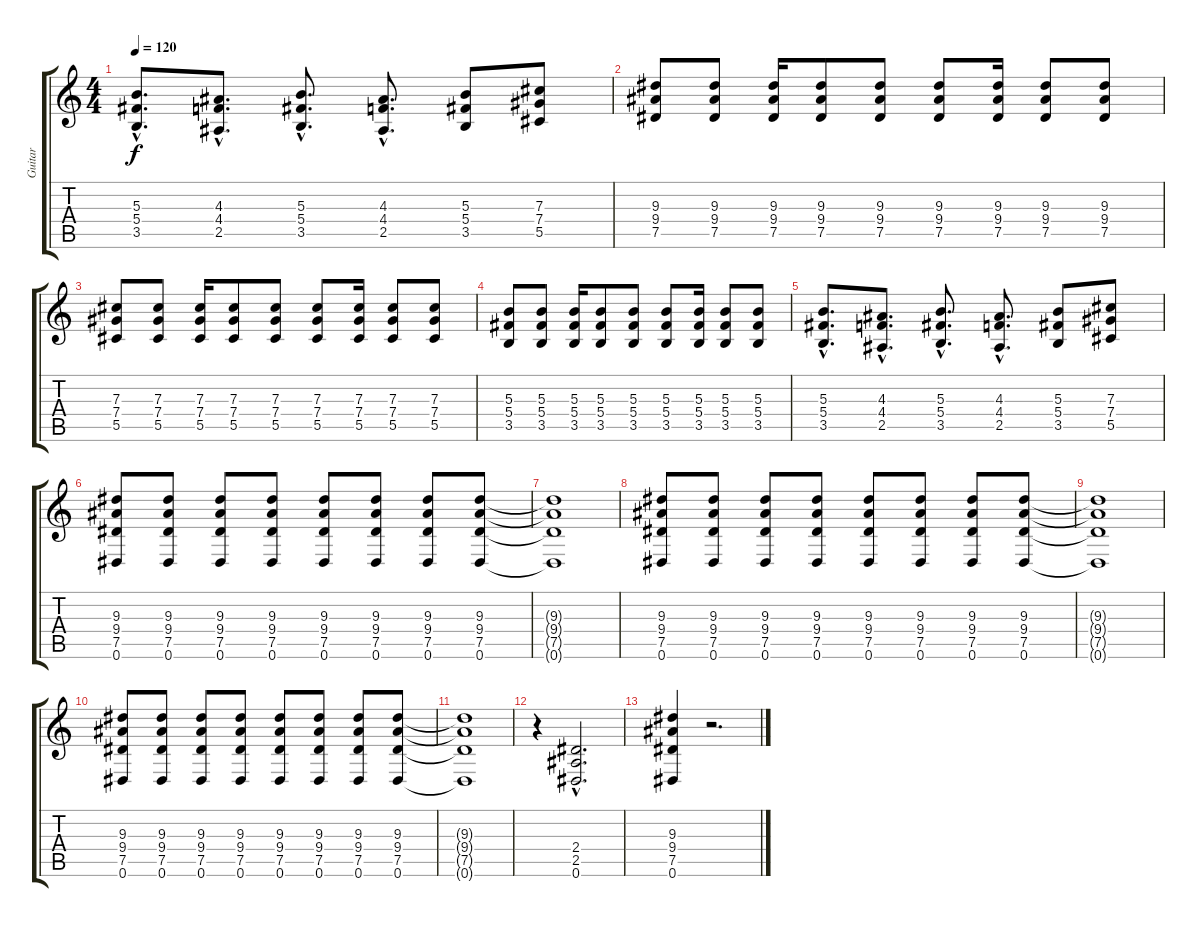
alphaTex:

\track ("Guitar" "Guitar") {instrument distortionguitar}
\staff {score tabs}
\tuning (Eb4 Bb3 Gb3 Db3 Ab2 Eb2) {hide}
\ts (4 4)
\tempo 120
\clef g2
\ks c
(5.3{hac} 5.4{hac} 3.5{hac}).8{d dy f} (4.3{hac} 4.4{hac} 2.5{hac}).8{d} (5.3{hac} 5.4{hac} 3.5{hac}).8{d} (4.3{hac} 4.4{hac} 2.5{hac}).8{d} (5.3 5.4 3.5).8 (7.3 7.4 5.5).8 |
(9.3 9.4 7.5).8 (9.3 9.4 7.5).8 (9.3 9.4 7.5).16 (9.3 9.4 7.5).8 (9.3 9.4 7.5).8 (9.3 9.4 7.5).8 (9.3 9.4 7.5).16 (9.3 9.4 7.5).8 (9.3 9.4 7.5).8 |
(7.3 7.4 5.5).8 (7.3 7.4 5.5).8 (7.3 7.4 5.5).16 (7.3 7.4 5.5).8 (7.3 7.4 5.5).8 (7.3 7.4 5.5).8 (7.3 7.4 5.5).16 (7.3 7.4 5.5).8 (7.3 7.4 5.5).8 |
(5.3 5.4 3.5).8 (5.3 5.4 3.5).8 (5.3 5.4 3.5).16 (5.3 5.4 3.5).8 (5.3 5.4 3.5).8 (5.3 5.4 3.5).8 (5.3 5.4 3.5).16 (5.3 5.4 3.5).8 (5.3 5.4 3.5).8 |
(5.3{hac} 5.4{hac} 3.5{hac}).8{d} (4.3{hac} 4.4{hac} 2.5{hac}).8{d} (5.3{hac} 5.4{hac} 3.5{hac}).8{d} (4.3{hac} 4.4{hac} 2.5{hac}).8{d} (5.3 5.4 3.5).8 (7.3 7.4 5.5).8 |
(9.3 9.4 7.5 0.6).8 (9.3 9.4 7.5 0.6).8 (9.3 9.4 7.5 0.6).8 (9.3 9.4 7.5 0.6).8 (9.3 9.4 7.5 0.6).8 (9.3 9.4 7.5 0.6).8 (9.3 9.4 7.5 0.6).8 (9.3 9.4 7.5 0.6).8 |
(9.3{t} 9.4{t} 7.5{t} 0.6{t}).1 |
(9.3 9.4 7.5 0.6).8 (9.3 9.4 7.5 0.6).8 (9.3 9.4 7.5 0.6).8 (9.3 9.4 7.5 0.6).8 (9.3 9.4 7.5 0.6).8 (9.3 9.4 7.5 0.6).8 (9.3 9.4 7.5 0.6).8 (9.3 9.4 7.5 0.6).8 |
(9.3{t} 9.4{t} 7.5{t} 0.6{t}).1 |
(9.3 9.4 7.5 0.6).8 (9.3 9.4 7.5 0.6).8 (9.3 9.4 7.5 0.6).8 (9.3 9.4 7.5 0.6).8 (9.3 9.4 7.5 0.6).8 (9.3 9.4 7.5 0.6).8 (9.3 9.4 7.5 0.6).8 (9.3 9.4 7.5 0.6).8 |
(9.3{t} 9.4{t} 7.5{t} 0.6{t}).1 |
r.4 (2.4{hac} 2.5{hac} 0.6{hac}).2{d instrument reversecymbal} |
(9.3 9.4 7.5 0.6).4{instrument distortionguitar} r.2{d}
